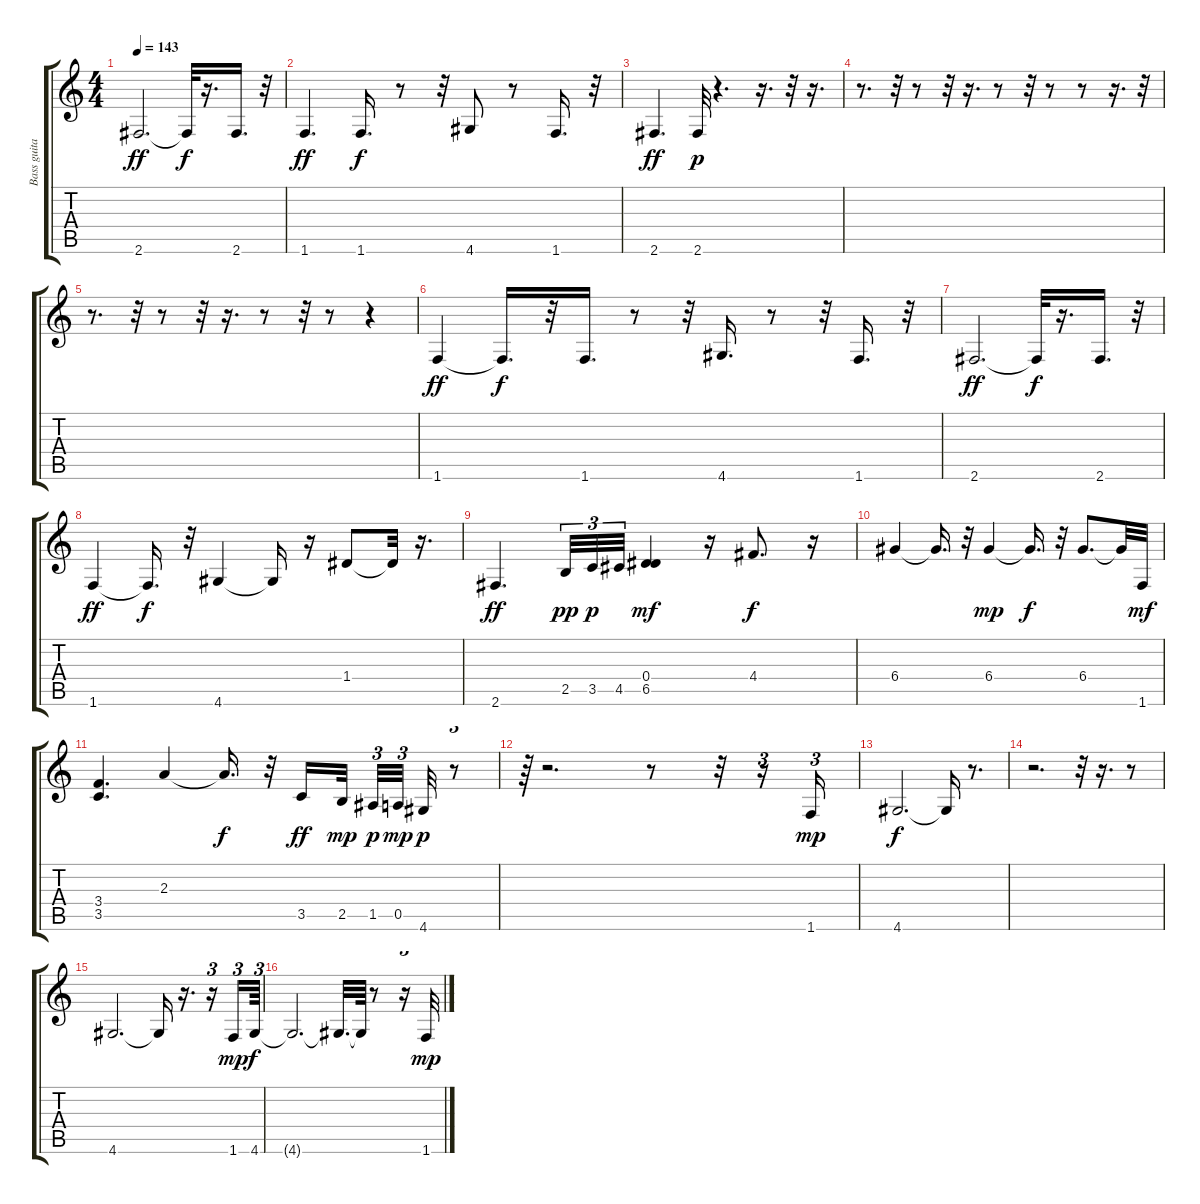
\track ("Bass guitar" "Bass guita") {instrument electricbassfinger}
\staff {score tabs}
\tuning (E4 B3 G3 D3 A2 E2) {hide}
\ts (4 4)
\tempo 143
\clef g2
\ks c
2.6.2{d dy ff} 2.6{t}.32{dy f} r.16{d} 2.6.16{d} r.32 |
1.6.4{d dy ff} 1.6.16{d dy f} r.8 r.32 4.6.8 r.8 1.6.16{d} r.32 |
2.6.4{d dy ff} 2.6.32{dy p} r.4{d} r.16{d} r.32 r.16{d} |
r.8{d} r.32 r.8 r.32 r.16{d} r.8 r.32 r.8 r.8 r.16{d} r.32 |
r.8{d} r.32 r.8 r.32 r.16{d} r.8 r.32 r.8 r.4 |
1.6.4{dy ff} 1.6{t}.16{d dy f} r.32 1.6.16{d} r.8 r.32 4.6.16{d} r.8 r.32 1.6.16{d} r.32 |
2.6.2{d dy ff} 2.6{t}.32{dy f} r.16{d} 2.6.16{d} r.32 |
1.6.4{dy ff} 1.6{t}.16{d dy f} r.32 4.6.4 4.6{t}.16 r.16 1.4.8 1.4{t}.32 r.16{d} |
2.6.4{d dy ff} 2.5.32{tu (3 2) dy pp} 3.5.32{tu (3 2) dy p} 4.5.32{tu (3 2)} (0.4 6.5).4{dy mf} r.16 4.4.8{d dy f} r.16 |
6.4.4 6.4{t}.16{d} r.32 6.4.4{dy mp} 6.4{t}.16{d dy f} r.32 6.4.8{d} 6.4{t}.32 1.6.32{dy mf} |
(3.4 3.5).4{d} 2.3.4 2.3{t}.16{d dy f} r.32 3.5.16{dy ff} 2.5.32{dy mp beam splitsecondary} 1.5.32{tu (3 2) dy p} 0.5.32{tu (3 2) dy mp beam splitsecondary} 4.6.32{dy p} r.8{tu (3 2)} |
r.64{tu (3 2)} r.2{d} r.8 r.32 r.16{tu (3 2)} 1.6.16{tu (3 2) dy mp} |
4.6.2{d dy f} 4.6{t}.16 r.8{d} |
r.2{d} r.32 r.16{d} r.8 |
4.6.2{d} 4.6{t}.16 r.16{d} r.16{tu (3 2)} 1.6.16{tu (3 2) dy mp} 4.6.64{tu (3 2) dy f} |
4.6{t}.2{d} 4.6{t}.32{d} 4.6{t}.64 r.8 r.16{tu (3 2)} 1.6.32{dy mp}
